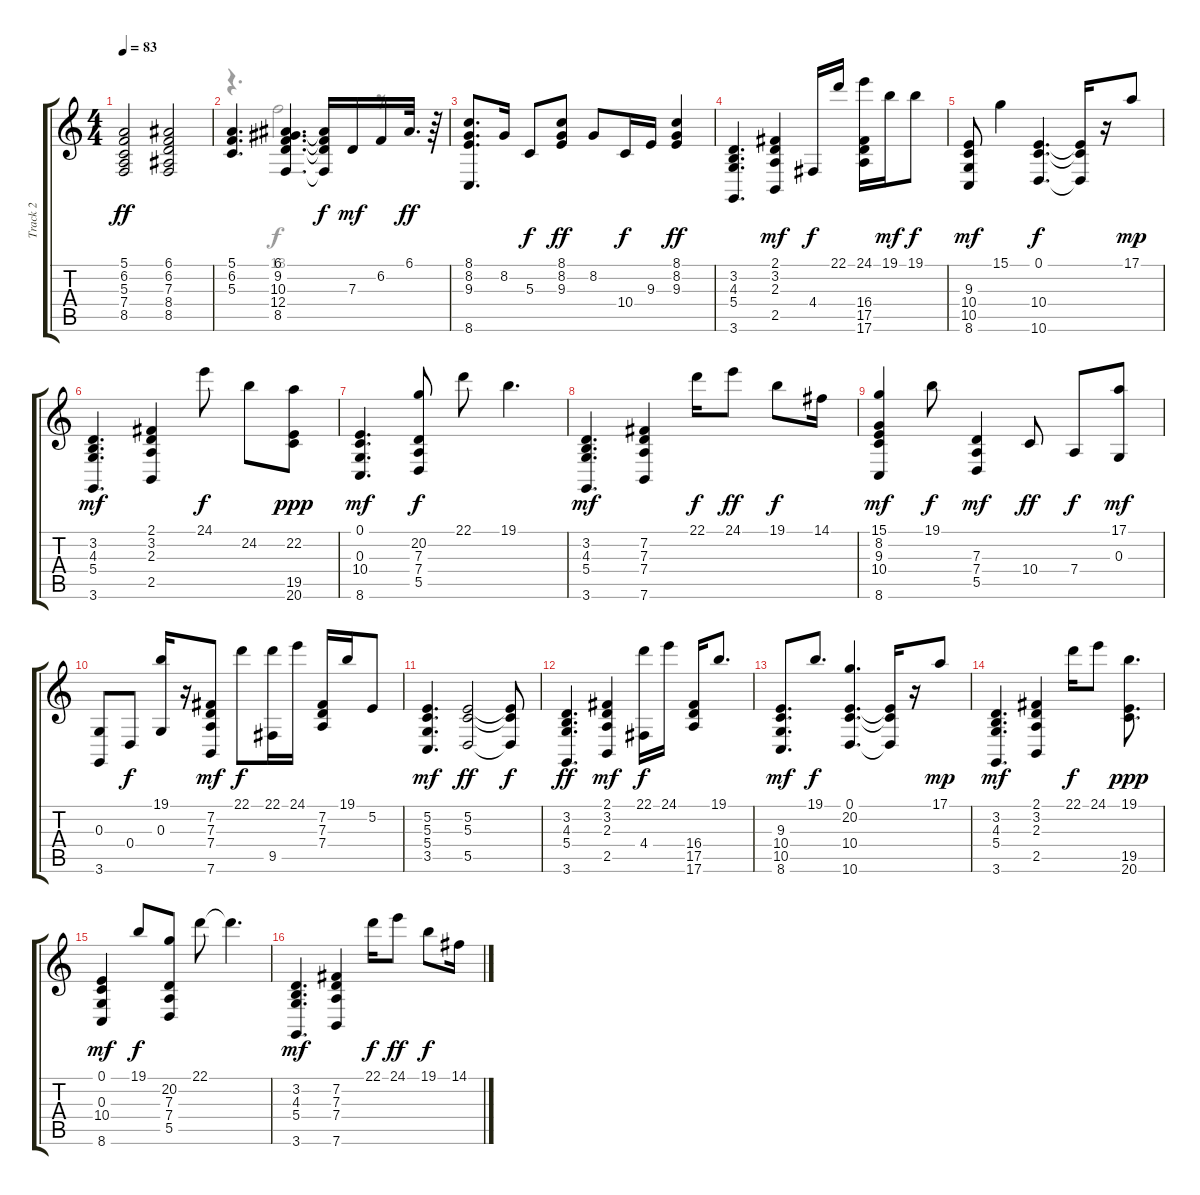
\track ("Track 2" "Track 2") {instrument fx1rain}
\staff {score tabs}
\tuning (E4 B3 G3 D3 A2 E2) {hide}
\voice
\ts (4 4)
\tempo 83
\clef g2
\ks c
(5.1 6.2 5.3 7.4 8.5).2{dy ff} (6.1 6.2 7.3 8.4 8.5).2 |
(5.1 6.2 5.3).4{d} (6.1 9.2 10.3 12.4 8.5).4{d} (6.1{t} 10.3{t} 12.4{t} 8.5{t}).16{dy f} 7.3.16{dy mf} 6.2.16 6.1.32{d dy ff} r.64 |
(8.1 8.2 9.3 8.6).8{d} 8.2.16 5.3.8{dy f} (8.1 8.2 9.3).8{dy ff} 8.2.8 10.4.16{dy f} 9.3.16 (8.1 8.2 9.3).4{dy ff} |
(3.2 4.3 5.4 3.6).4{d} (2.1 3.2 2.3 2.5).4{dy mf} 4.4.16{dy f} 22.1.16 (24.1 16.4 17.5 17.6).16 19.1.16{dy mf} 19.1.8{dy f} |
(9.3 10.4 10.5 8.6).8{dy mf} 15.1.4 (0.1 10.4 10.6).4{d dy f} (0.1{t} 10.4{t} 10.6{t}).16 r.16 17.1.8{dy mp} |
(3.2 4.3 5.4 3.6).4{d dy mf} (2.1 3.2 2.3 2.5).4 24.1.8{dy f} 24.2.8 (22.2 19.5 20.6).8{dy ppp} |
(0.1 0.3 10.4 8.6).4{d dy mf} (20.2 7.3 7.4 5.5).8{dy f} 22.1.8 19.1.4{d} |
(3.2 4.3 5.4 3.6).4{d dy mf} (7.2 7.3 7.4 7.6).4 22.1.16{dy f} 24.1.8{dy ff} 19.1.8{dy f} 14.1.16 |
(15.1 8.2 9.3 10.4 8.6).4{dy mf} 19.1.8{dy f} (7.3 7.4 5.5).4{dy mf} 10.4.8{dy ff} 7.4.8{dy f} (17.1 0.3).8{dy mf} |
(0.3 3.6).8 0.4.8{dy f} (19.1 0.3).16 r.16 (7.2 7.3 7.4 7.6).8{dy mf} 22.1.8{dy f} (22.1 9.5).16 24.1.16 (7.2 7.3 7.4).16 19.1.16 5.2.8 |
(5.2 5.3 5.4 3.5).4{d dy mf} (5.2 5.3 5.5).2{dy ff} (5.2{t} 5.3{t} 5.5{t}).8{dy f} |
(3.2 4.3 5.4 3.6).4{d dy ff} (2.1 3.2 2.3 2.5).4{dy mf} (22.1 4.4).16{dy f} 24.1.16 (16.4 17.5 17.6).16 19.1.8{d} |
(9.3 10.4 10.5 8.6).8{d dy mf} 19.1.8{d dy f} (0.1 20.2 10.4 10.6).4{d} (0.1{t} 10.4{t} 10.6{t}).16 r.16 17.1.8{dy mp} |
(3.2 4.3 5.4 3.6).4{d dy mf} (2.1 3.2 2.3 2.5).4 22.1.16{dy f} 24.1.8 (19.1 19.5 20.6).8{d dy ppp} |
(0.1 0.3 10.4 8.6).4{dy mf} 19.1.8{dy f} (20.2 7.3 7.4 5.5).8 22.1.8 22.1{t}.4{d} |
(3.2 4.3 5.4 3.6).4{d dy mf} (7.2 7.3 7.4 7.6).4 22.1.16{dy f} 24.1.8{dy ff} 19.1.8{dy f} 14.1.16
\voice
\clef g2
\ottava regular
\simile none
\ks c
|
r.4{d} 13.1.2 r.8 |
|
|
|
|
|
|
|
|
|
|
|
|
|
